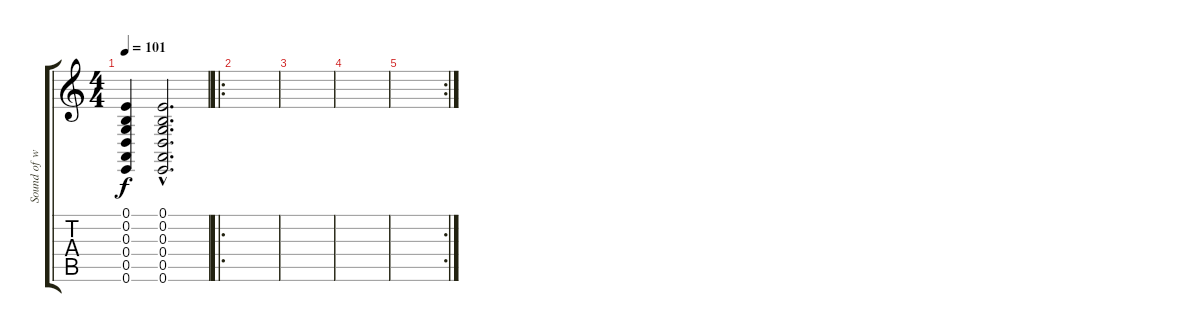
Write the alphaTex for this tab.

\track ("Sound of waves" "Sound of w") {instrument seashore}
\staff {score tabs}
\tuning (E4 B3 G3 D3 A2 E2) {hide}
\ts (4 4)
\tempo 101
\clef g2
\ks c
(0.1{t} 0.2{t} 0.3{t} 0.4{t} 0.5{t} 0.6{t}).4{dy f} (0.1{hac} 0.2{hac} 0.3{hac} 0.4{hac} 0.5{hac} 0.6{hac}).2{d} |
\ro
|
|
|
\rc 2
